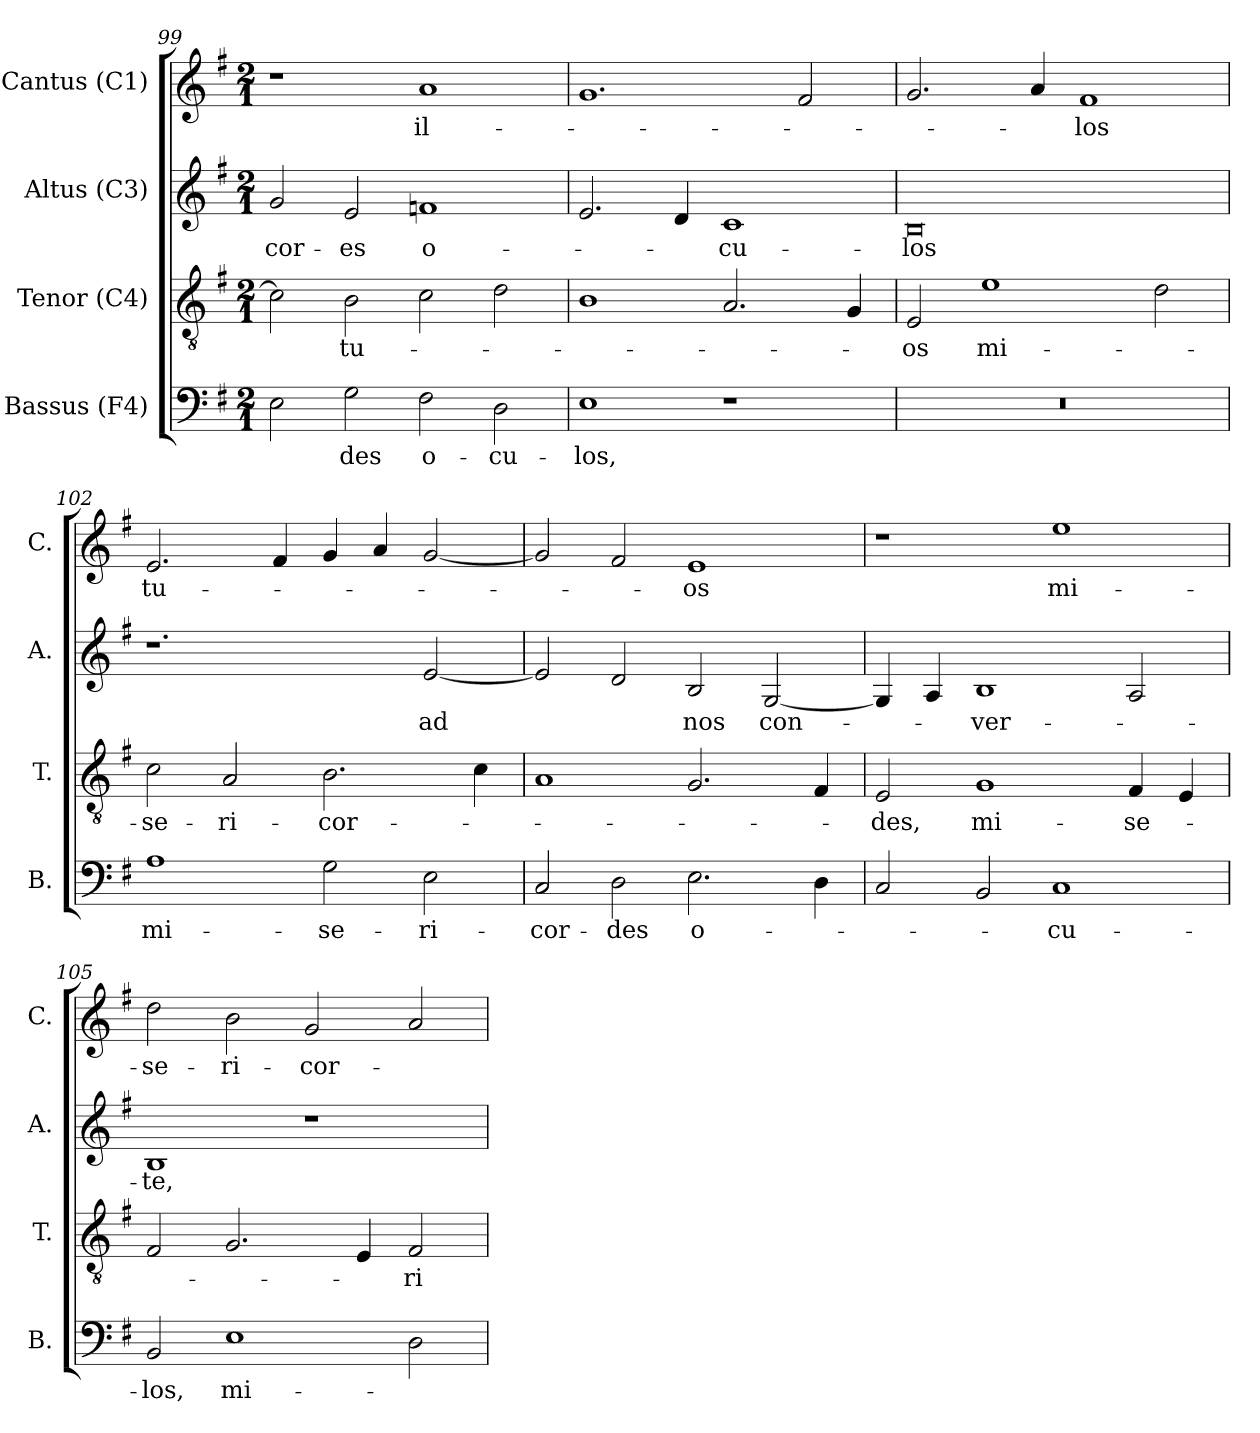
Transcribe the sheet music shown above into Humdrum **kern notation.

**kern	**text	**kern	**text	**kern	**text	**kern	**text
*part4	*part4	*part3	*part3	*part2	*part2	*part1	*part1
*staff4	*staff4	*staff3	*staff3	*staff2	*staff2	*staff1	*staff1
*I"Bassus (F4)	*	*I"Tenor (C4)	*	*I"Altus (C3)	*	*I"Cantus (C1)	*
*I'B.	*	*I'T.	*	*I'A.	*	*I'C.	*
*clefF4	*	*clefGv2	*	*clefG2	*	*clefG2	*
*	*	*ITrd7c12	*	*ITrd7c12	*	*	*
*k[f#]	*	*k[f#]	*	*k[f#]	*	*k[f#]	*
*G:	*	*G:	*	*G:	*	*G:	*
*M2/1	*	*M2/1	*	*M2/1	*	*M2/1	*
=99	=99	=99	=99	=99	=99	=99	=99
!	!	!	!	!	!LO:LY:b:color=#000000	!	!
2Ei\	.	2Ci\]	.	2Gi/	-cor-	1r	.
!	!LO:LY:b:color=#000000	!	!	!	!	!	!
!	!	!	!LO:LY:b:color=#000000	!	!	!	!
!	!	!	!	!	!LO:LY:b:color=#000000	!	!
2Gi\	-des	2BBi\	tu-	2Ei/	-es	.	.
!	!LO:LY:b:color=#000000	!	!	!	!	!	!
!	!	!	!	!	!LO:LY:b:color=#000000	!	!
!	!	!	!	!	!	!	!LO:LY:b:color=#000000
2F#i\	o-	2Ci\	.	1Fni	o-	1ai	il-
!	!LO:LY:b:color=#000000	!	!	!	!	!	!
2Di\	-cu-	2Di\	.	.	.	.	.
!!LO:LB:g=z
=100	=100	=100	=100	=100	=100	=100	=100
!	!LO:LY:b:color=#000000	!	!	!	!	!	!
1Ei	-los,	1BBi	.	2.Ei/	.	1.gi	.
.	.	.	.	4Di/	.	.	.
!	!	!	!	!	!LO:LY:b:color=#000000	!	!
1r	.	2.AAi/	.	1Ci	-cu-	.	.
.	.	.	.	.	.	2f#i/	.
.	.	4GGi/	.	.	.	.	.
=101	=101	=101	=101	=101	=101	=101	=101
!LO:N:vis=1	!	!	!	!	!	!	!
!	!	!	!LO:LY:b:color=#000000	!	!	!	!
!	!	!	!	!	!LO:LY:b:color=#000000	!	!
0r	.	2EEi/	-os	0BBi	-los	2.gi/	.
!	!	!	!LO:LY:b:color=#000000	!	!	!	!
.	.	1Ei	mi-	.	.	.	.
.	.	.	.	.	.	4ai/	.
!	!	!	!	!	!	!	!LO:LY:b:color=#000000
.	.	.	.	.	.	1f#i	-los
.	.	2Di\	.	.	.	.	.
=102	=102	=102	=102	=102	=102	=102	=102
!	!LO:LY:b:color=#000000	!	!	!	!	!	!
!	!	!	!LO:LY:b:color=#000000	!	!	!	!
!	!	!	!	!	!	!	!LO:LY:b:color=#000000
1Ai	mi-	2Ci\	-se-	1.r	.	2.ei/	tu-
!	!	!	!LO:LY:b:color=#000000	!	!	!	!
.	.	2AAi/	-ri-	.	.	.	.
.	.	.	.	.	.	4f#i/	.
!	!LO:LY:b:color=#000000	!	!	!	!	!	!
!	!	!	!LO:LY:b:color=#000000	!	!	!	!
2Gi\	-se-	2.BBi\	-cor-	.	.	4gi/	.
.	.	.	.	.	.	4ai/	.
!	!LO:LY:b:color=#000000	!	!	!	!	!	!
!	!	!	!	!	!LO:LY:b:color=#000000	!	!
2Ei\	-ri-	.	.	[2Ei/	ad	[2gi/	.
.	.	4Ci\	.	.	.	.	.
=103	=103	=103	=103	=103	=103	=103	=103
!	!LO:LY:b:color=#000000	!	!	!	!	!	!
2Ci/	-cor-	1AAi	.	2Ei/]	.	2gi/]	.
!	!LO:LY:b:color=#000000	!	!	!	!	!	!
2Di\	-des	.	.	2Di/	.	2f#i/	.
!	!LO:LY:b:color=#000000	!	!	!	!	!	!
!	!	!	!	!	!LO:LY:b:color=#000000	!	!
!	!	!	!	!	!	!	!LO:LY:b:color=#000000
2.Ei\	o-	2.GGi/	.	2BBi/	nos	1ei	-os
!	!	!	!	!	!LO:LY:b:color=#000000	!	!
.	.	.	.	[2GGi/	con-	.	.
4Di\	.	4FF#i/	.	.	.	.	.
!!LO:LB:g=z
=104	=104	=104	=104	=104	=104	=104	=104
!	!	!	!LO:LY:b:color=#000000	!	!	!	!
2Ci/	.	2EEi/	-des,	4GGi/]	.	1r	.
.	.	.	.	4AAi/	.	.	.
!	!	!	!LO:LY:b:color=#000000	!	!	!	!
!	!	!	!	!	!LO:LY:b:color=#000000	!	!
2BBi/	.	1GGi	mi-	1BBi	-ver-	.	.
!	!LO:LY:b:color=#000000	!	!	!	!	!	!
!	!	!	!	!	!	!	!LO:LY:b:color=#000000
1Ci	-cu-	.	.	.	.	1eei	mi-
!	!	!	!LO:LY:b:color=#000000	!	!	!	!
.	.	4FF#i/	-se-	2AAi/	.	.	.
.	.	4EEi/	.	.	.	.	.
=105	=105	=105	=105	=105	=105	=105	=105
!	!LO:LY:b:color=#000000	!	!	!	!	!	!
!	!	!	!	!	!LO:LY:b:color=#000000	!	!
!	!	!	!	!	!	!	!LO:LY:b:color=#000000
2BBi/	-los,	2FF#i/	.	1BBi	-te,	2ddi\	-se-
!	!LO:LY:b:color=#000000	!	!	!	!	!	!
!	!	!	!	!	!	!	!LO:LY:b:color=#000000
1Ei	mi-	2.GGi/	.	.	.	2bi\	-ri-
!	!	!	!	!	!	!	!LO:LY:b:color=#000000
.	.	.	.	1r	.	2gi/	-cor-
.	.	4EEi/	.	.	.	.	.
!	!	!	!LO:LY:b:color=#000000	!	!	!	!
2Di\	.	2FF#i/	-ri-	.	.	2ai/	.
=	=	=	=	=	=	=	=
*-	*-	*-	*-	*-	*-	*-	*-
